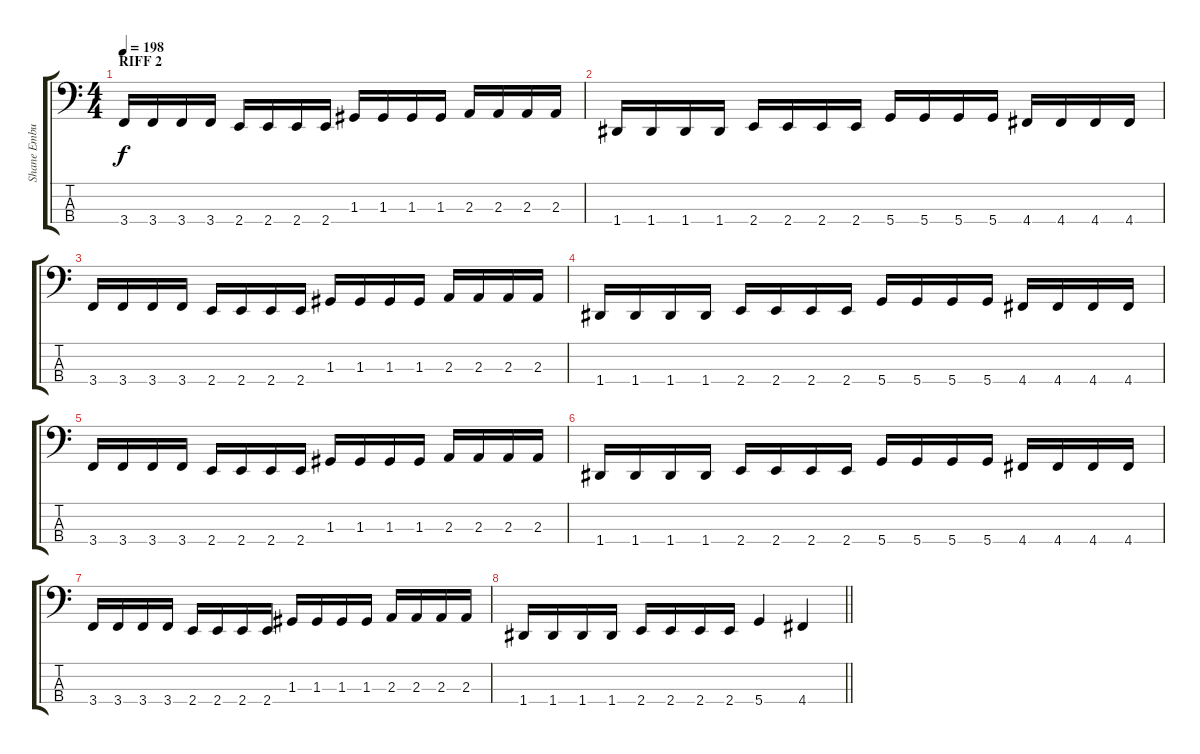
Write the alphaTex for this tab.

\track ("Shane Embury" "Shane Embu") {instrument electricbasspick}
\staff {score tabs}
\tuning (F2 C2 G1 D1) {hide}
\ts (4 4)
\section ("" "RIFF 2")
\tempo 198
\clef f4
\ks c
3.4.16{dy f} 3.4.16 3.4.16 3.4.16 2.4.16 2.4.16 2.4.16 2.4.16 1.3.16 1.3.16 1.3.16 1.3.16 2.3.16 2.3.16 2.3.16 2.3.16 |
1.4.16 1.4.16 1.4.16 1.4.16 2.4.16 2.4.16 2.4.16 2.4.16 5.4.16 5.4.16 5.4.16 5.4.16 4.4.16 4.4.16 4.4.16 4.4.16 |
3.4.16 3.4.16 3.4.16 3.4.16 2.4.16 2.4.16 2.4.16 2.4.16 1.3.16 1.3.16 1.3.16 1.3.16 2.3.16 2.3.16 2.3.16 2.3.16 |
1.4.16 1.4.16 1.4.16 1.4.16 2.4.16 2.4.16 2.4.16 2.4.16 5.4.16 5.4.16 5.4.16 5.4.16 4.4.16 4.4.16 4.4.16 4.4.16 |
3.4.16 3.4.16 3.4.16 3.4.16 2.4.16 2.4.16 2.4.16 2.4.16 1.3.16 1.3.16 1.3.16 1.3.16 2.3.16 2.3.16 2.3.16 2.3.16 |
1.4.16 1.4.16 1.4.16 1.4.16 2.4.16 2.4.16 2.4.16 2.4.16 5.4.16 5.4.16 5.4.16 5.4.16 4.4.16 4.4.16 4.4.16 4.4.16 |
3.4.16 3.4.16 3.4.16 3.4.16 2.4.16 2.4.16 2.4.16 2.4.16 1.3.16 1.3.16 1.3.16 1.3.16 2.3.16 2.3.16 2.3.16 2.3.16 |
\barLineRight lightlight
1.4.16 1.4.16 1.4.16 1.4.16 2.4.16 2.4.16 2.4.16 2.4.16 5.4.4 4.4.4
